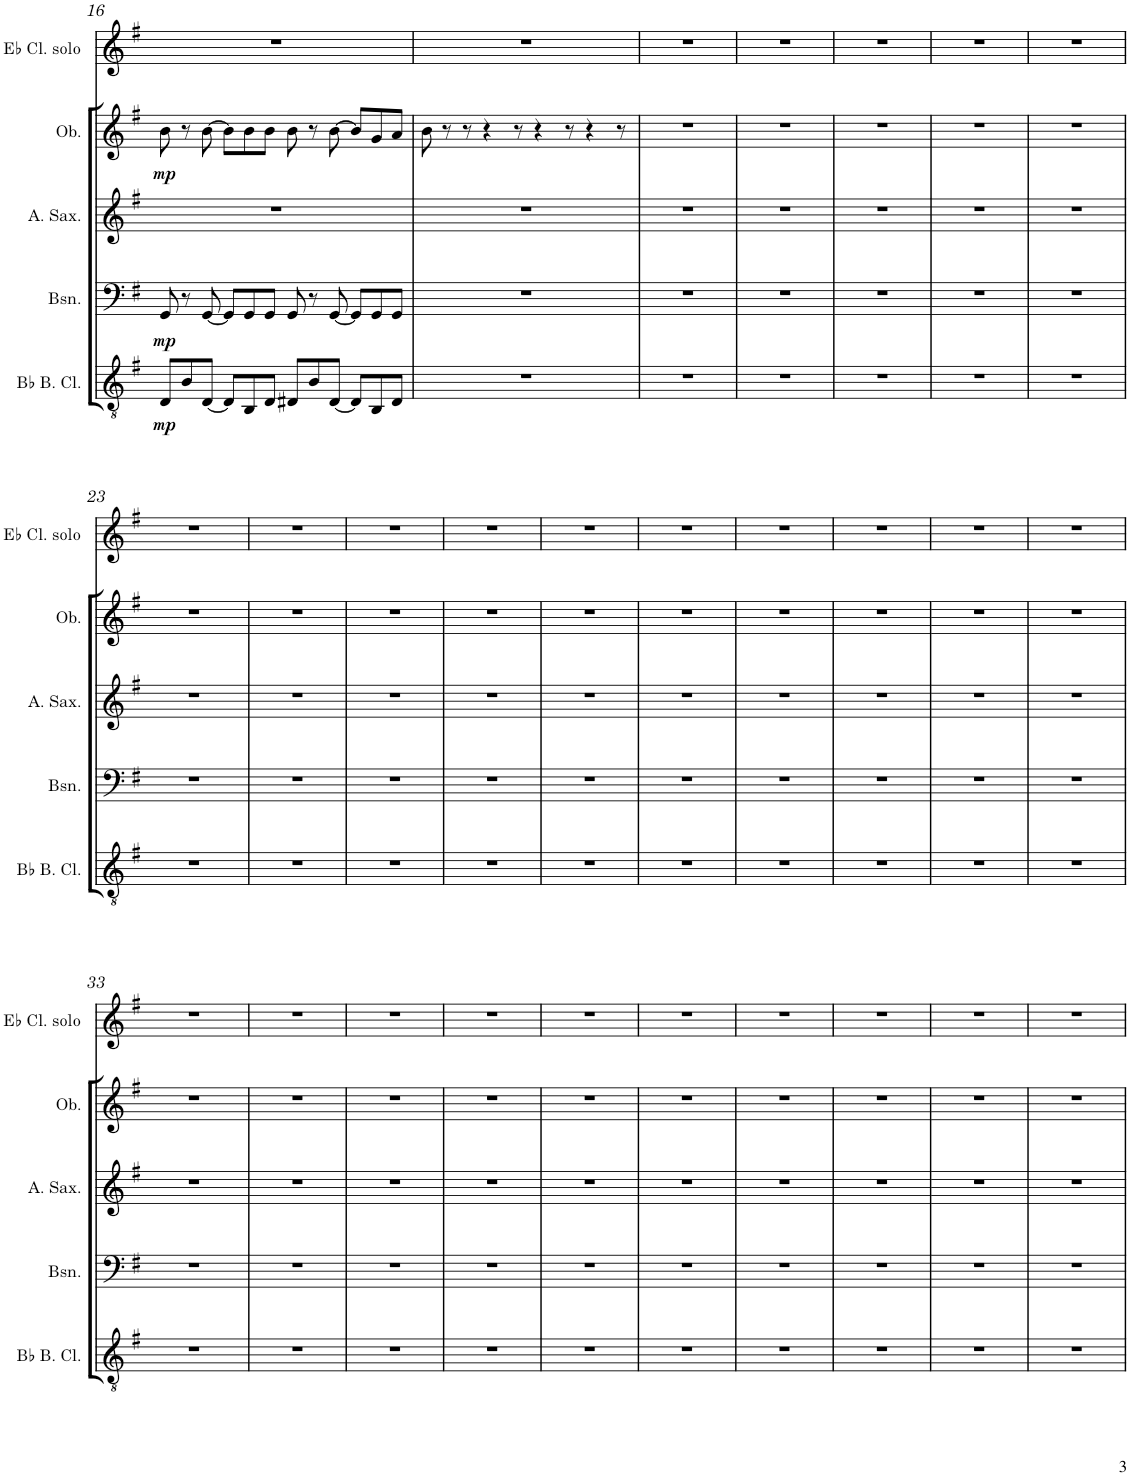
**kern	**dynam	**kern	**dynam	**kern	**kern	**dynam	**kern
*part5	*part5	*part4	*part4	*part3	*part2	*part2	*part1
*staff5	*staff5	*staff4	*staff4	*staff3	*staff2	*staff2	*staff1
*I"Bb Bass Clarinet	*	*I"Bassoon	*	*I"Alto Saxophone	*I"Oboe	*	*I"Eb Clarinet solo
*I'Bb B. Cl.	*	*I'Bsn.	*	*I'A. Sax.	*I'Ob.	*	*I'Eb Cl. solo
!!LO:PB:g=z
*clefGv2	*	*clefF4	*	*clefG2	*clefG2	*	*clefG2
*ITrd8c14	*	*	*	*ITrd5c9	*	*	*ITrd1c2
*k[f#]	*	*k[f#]	*	*k[f#]	*k[f#]	*	*k[f#]
*M12/8	*	*M12/8	*	*M12/8	*M12/8	*	*M12/8
=16	=16	=16	=16	=16	=16	=16	=16
!	!LO:DY:b	!	!LO:DY:b	!	!	!LO:DY:b	!
8D/L	mp	8GG/	mp	1.r	8b\	mp	1.r
8B/	.	8r	.	.	8r	.	.
[8D/J	.	[8GG/	.	.	[8b\	.	.
8D/L]	.	8GG/L]	.	.	8b\L]	.	.
8BB/	.	8GG/	.	.	8b\	.	.
8D/J	.	8GG/J	.	.	8b\J	.	.
8D#X/L	.	8GG/	.	.	8b\	.	.
8B/	.	8r	.	.	8r	.	.
[8D#/J	.	[8GG/	.	.	[8b\	.	.
8D#/L]	.	8GG/L]	.	.	8b/L]	.	.
8BB/	.	8GG/	.	.	8g/	.	.
8D#/J	.	8GG/J	.	.	8a/J	.	.
=17	=17	=17	=17	=17	=17	=17	=17
1.r	.	1.r	.	1.r	8b\	.	1.r
.	.	.	.	.	8r	.	.
.	.	.	.	.	8r	.	.
.	.	.	.	.	4r	.	.
.	.	.	.	.	8r	.	.
.	.	.	.	.	4r	.	.
.	.	.	.	.	8r	.	.
.	.	.	.	.	4r	.	.
.	.	.	.	.	8r	.	.
=18	=18	=18	=18	=18	=18	=18	=18
1.r	.	1.r	.	1.r	1.r	.	1.r
=19	=19	=19	=19	=19	=19	=19	=19
1.r	.	1.r	.	1.r	1.r	.	1.r
=20	=20	=20	=20	=20	=20	=20	=20
1.r	.	1.r	.	1.r	1.r	.	1.r
=21	=21	=21	=21	=21	=21	=21	=21
1.r	.	1.r	.	1.r	1.r	.	1.r
=22	=22	=22	=22	=22	=22	=22	=22
1.r	.	1.r	.	1.r	1.r	.	1.r
!!LO:LB:g=z
=23	=23	=23	=23	=23	=23	=23	=23
1.r	.	1.r	.	1.r	1.r	.	1.r
=24	=24	=24	=24	=24	=24	=24	=24
1.r	.	1.r	.	1.r	1.r	.	1.r
=25	=25	=25	=25	=25	=25	=25	=25
1.r	.	1.r	.	1.r	1.r	.	1.r
=26	=26	=26	=26	=26	=26	=26	=26
1.r	.	1.r	.	1.r	1.r	.	1.r
=27	=27	=27	=27	=27	=27	=27	=27
1.r	.	1.r	.	1.r	1.r	.	1.r
=28	=28	=28	=28	=28	=28	=28	=28
1.r	.	1.r	.	1.r	1.r	.	1.r
=29	=29	=29	=29	=29	=29	=29	=29
1.r	.	1.r	.	1.r	1.r	.	1.r
=30	=30	=30	=30	=30	=30	=30	=30
1.r	.	1.r	.	1.r	1.r	.	1.r
=31	=31	=31	=31	=31	=31	=31	=31
1.r	.	1.r	.	1.r	1.r	.	1.r
=32	=32	=32	=32	=32	=32	=32	=32
1.r	.	1.r	.	1.r	1.r	.	1.r
!!LO:LB:g=z
=33	=33	=33	=33	=33	=33	=33	=33
1.r	.	1.r	.	1.r	1.r	.	1.r
=34	=34	=34	=34	=34	=34	=34	=34
1.r	.	1.r	.	1.r	1.r	.	1.r
=35	=35	=35	=35	=35	=35	=35	=35
1.r	.	1.r	.	1.r	1.r	.	1.r
=36	=36	=36	=36	=36	=36	=36	=36
1.r	.	1.r	.	1.r	1.r	.	1.r
=37	=37	=37	=37	=37	=37	=37	=37
1.r	.	1.r	.	1.r	1.r	.	1.r
=38	=38	=38	=38	=38	=38	=38	=38
1.r	.	1.r	.	1.r	1.r	.	1.r
=39	=39	=39	=39	=39	=39	=39	=39
1.r	.	1.r	.	1.r	1.r	.	1.r
=40	=40	=40	=40	=40	=40	=40	=40
1.r	.	1.r	.	1.r	1.r	.	1.r
=41	=41	=41	=41	=41	=41	=41	=41
1.r	.	1.r	.	1.r	1.r	.	1.r
=42	=42	=42	=42	=42	=42	=42	=42
1.r	.	1.r	.	1.r	1.r	.	1.r
=	=	=	=	=	=	=	=
*-	*-	*-	*-	*-	*-	*-	*-
